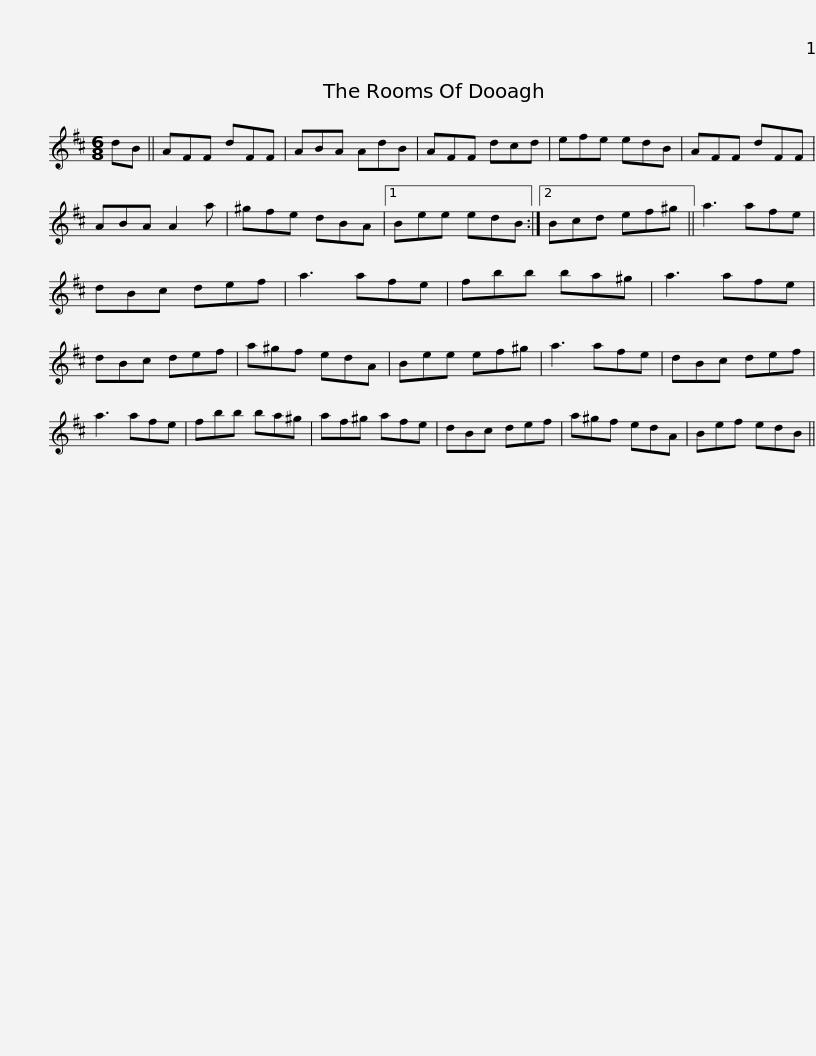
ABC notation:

X:1
L:1/8
M:6/8
I:linebreak $
K:D
V:1 treble
V:1
 dB || AFF dFF | ABA AdB | AFF dcd | efe edB | %5
 AFF dFF | ABA A2 a | ^gfe dBA |1$ Bee edB :|2 Bcd ef^g || %10
 a3 afe | dBc def | a3 afe | fbb ba^g | a3 afe |$ %15
 dBc def | a^gf edA | Bee ef^g | a3 afe | dBc def | %20
 a3 afe | fbb ba^g |$ af^g afe | dBc def | a^gf edA | %25
 Bef edB || %26
